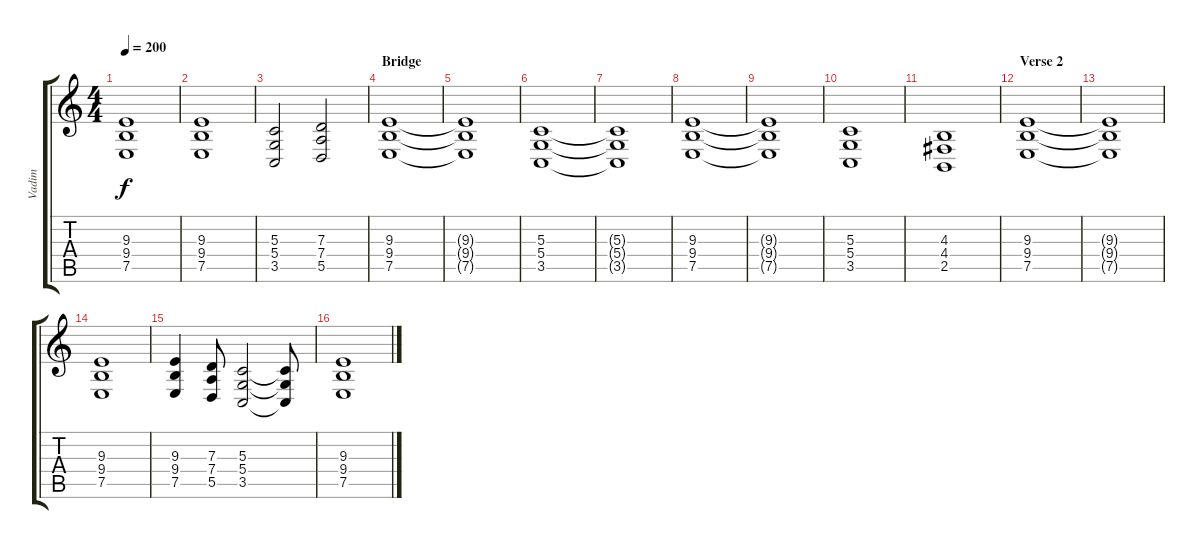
\track ("Vadim" "Vadim") {instrument stringensemble1}
\staff {score tabs}
\tuning (E4 B3 G3 D3 A2 E2) {hide}
\ts (4 4)
\tempo 200
\clef g2
\ks c
(9.3{t} 9.4{t} 7.5{t}).1{dy f} |
(9.3 9.4 7.5).1 |
(5.3 5.4 3.5).2 (7.3 7.4 5.5).2 |
\section ("" "Bridge")
(9.3 9.4 7.5).1 |
(9.3{t} 9.4{t} 7.5{t}).1 |
(5.3 5.4 3.5).1 |
(5.3{t} 5.4{t} 3.5{t}).1 |
(9.3 9.4 7.5).1 |
(9.3{t} 9.4{t} 7.5{t}).1 |
(5.3 5.4 3.5).1 |
(4.3 4.4 2.5).1 |
\section ("" "Verse 2")
(9.3 9.4 7.5).1 |
(9.3{t} 9.4{t} 7.5{t}).1 |
(9.3 9.4 7.5).1 |
(9.3 9.4 7.5).4 (7.3 7.4 5.5).8 (5.3 5.4 3.5).2 (5.3{t} 5.4{t} 3.5{t}).8 |
(9.3 9.4 7.5).1
